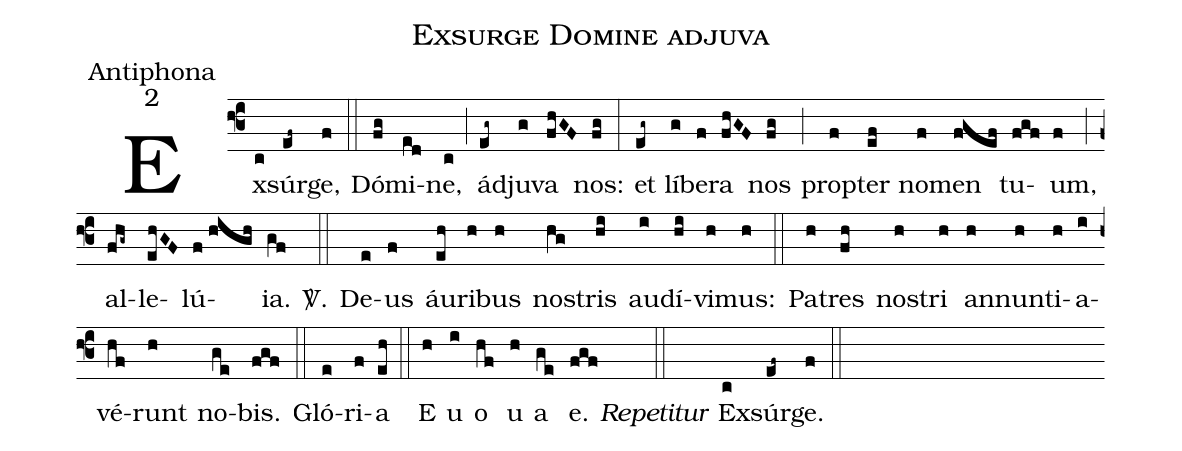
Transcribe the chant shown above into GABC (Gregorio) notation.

name:Exsurge Domine adjuva;
office-part:Antiphona;
mode:2;
%%
(f3) Ex(c)súr(ef~)ge,(f) (::) Dó(fg)mi(ed)ne,(c) (;) ád(eg~)ju(g)va(fhGF) nos:(fg) (:) et(eg~) lí(g)be(f)ra(fhGF) nos(fg) (;) prop(f)ter(ef) no(f)men(fgef) tu(fgf)um,(f) (;) al(fhg~)le(ehGF)lú(f//high)ia.(gf) <sp>V/</sp>.(::) De(e)us(f) áu(eh)ri(h)bus(h) no(hg)stris(hi) au(i)dí(hi)vi(h)mus:(h) (::) Pa(h)tres(fh) no(h)stri(h) an(h)nun(h)ti(h)a(i)vé(hf)runt(h) no(ge)bis.(fgf) (::) Gló(e)ri(f)a(eh) (::) E(h) u(i) o(hf) u(h) a(ge) e.(fgf) <i>Repetitur</i>(::) Ex(c)súr(ef~)ge.(f) (::)
